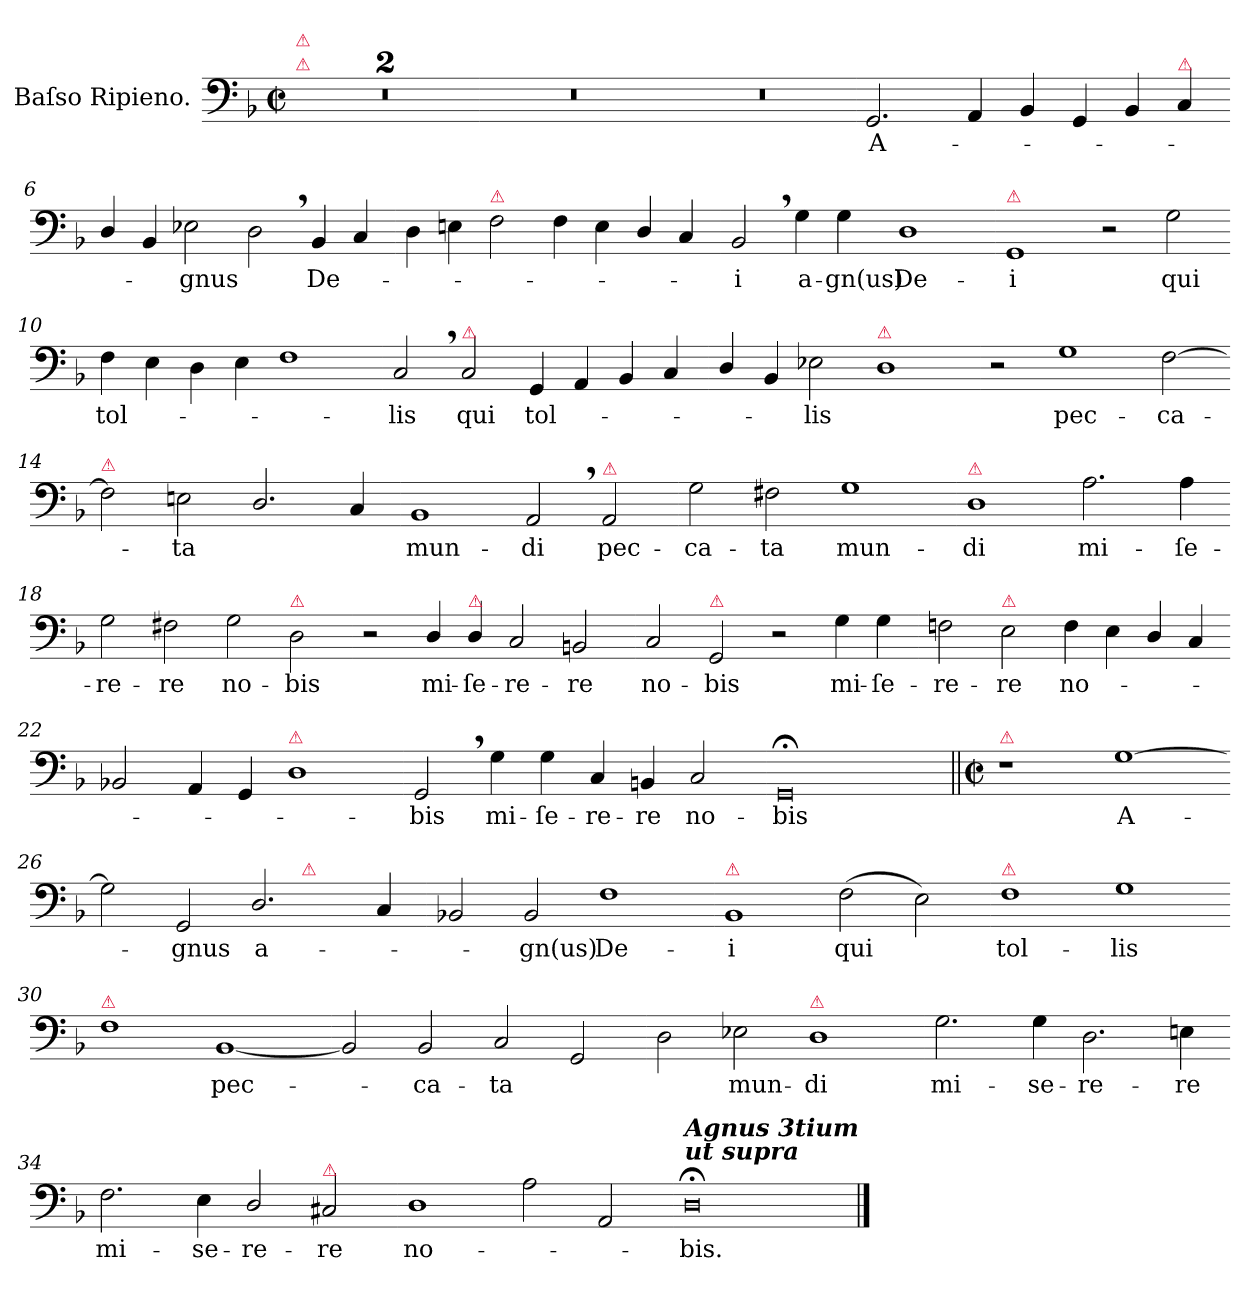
**kern	**text
*part1	*part1
*staff1	*staff1
*I"Baſso Ripieno.	*
*clefF4	*
*k[b-]	*
*M2/1	*
*met(c|)	*
=1	=1
!LO:TX:a:color=crimson:t=⚠	!
!LO:TX:a:color=crimson:t=⚠	!
0r	.
=2-	=2-
0r	.
=3-	=3-
0r	.
=4-	=4-
0r	.
=5-	=5-
2.GG/	A-
4AA/	.
4BB-/	.
4GG/	.
4BB-/	.
!LO:TX:a:color=crimson:t=⚠	!
4C/	.
=6-	=6-
4D/	.
4BB-/	.
2E-X\	-gnus
2D,\	.
4BB-/	De-
4C/	.
=7-	=7-
4D\	.
4En\	.
!LO:TX:a:color=crimson:t=⚠	!
2F\	.
4F\	.
4E\	.
4D/	.
4C/	.
=8-	=8-
2BB-,/	-i
4G\	a-
4G\	-gn(us)
1D	De-
=9-	=9-
!LO:TX:a:color=crimson:t=⚠	!
1GG	-i
2r	.
2G\	qui
=10-	=10-
4F\	tol-
4E\	.
4D\	.
4E\	.
1F	.
=11-	=11-
2C,/	-lis
!LO:TX:a:color=crimson:t=⚠	!
2C/	qui
4GG/	tol-
4AA/	.
4BB-/	.
4C/	.
=12-	=12-
4D/	.
4BB-/	.
2E-X\	-lis
!LO:TX:a:color=crimson:t=⚠	!
1D	.
=13-	=13-
2r	.
1G	pec-
[2F\	-ca-
=14-	=14-
!LO:TX:a:color=crimson:t=⚠	!
2F\]	.
2En\	-ta
2.D/	.
4C/	.
=15-	=15-
1BB-	mun-
2AA,/	-di
!LO:TX:a:color=crimson:t=⚠	!
2AA/	pec-
=16-	=16-
2G\	-ca-
2F#X\	-ta
1G	mun-
=17-	=17-
!LO:TX:a:color=crimson:t=⚠	!
1D	-di
2.A\	mi-
4A\	-ſe-
=18-	=18-
2G\	-re-
2F#X\	-re
2G\	no-
!LO:TX:a:color=crimson:t=⚠	!
2D\	-bis
=19-	=19-
2r	.
!	!LO:LY:i
4D/	mi-
!LO:TX:a:color=crimson:t=⚠	!
!	!LO:LY:i
4D/	-ſe-
!	!LO:LY:i
2C/	-re-
!	!LO:LY:i
2BBn/	-re
=20-	=20-
!	!LO:LY:i
2C/	no-
!LO:TX:a:color=crimson:t=⚠	!
!	!LO:LY:i
2GG/	-bis
2r	.
4G\	mi-
4G\	-ſe-
=21-	=21-
2Fn\	-re-
!LO:TX:a:color=crimson:t=⚠	!
2E\	-re
4F\	no-
4E\	.
4D/	.
4C/	.
=22-	=22-
2BB-X/	.
4AA/	.
4GG/	.
!LO:TX:a:color=crimson:t=⚠	!
1D	.
=23-	=23-
2GG,/	-bis
!	!LO:LY:i
4G\	mi-
!	!LO:LY:i
4G\	-ſe-
!	!LO:LY:i
4C/	-re-
!	!LO:LY:i
4BBn/	-re
!	!LO:LY:i
2C/	no-
=24-	=24-
!	!LO:LY:i
0GG;<	-bis
=25||	=25||
*M2/1	*
*met(c|)	*
!LO:TX:a:color=crimson:t=⚠	!
1r	.
[1G	A-
=26-	=26-
!LO:TX:a:color=crimson:t=⚠	!
*^	*
2G]	1ryy	.
2GG/	.	-gnus
2.D/	4ryy	a-
!	!LO:TX:a:color=crimson:t=⚠	!
.	2.ryy	.
4C/	.	.
*v	*v	*
=27-	=27-
2BB-X/	.
2BB-/	-gn(us)
1F	De-
=28-	=28-
!LO:TX:a:color=crimson:t=⚠	!
1BB-	-i
(>2F\	qui
2E\)	.
=29-	=29-
!LO:TX:a:color=crimson:t=⚠	!
1F	tol-
1G	-lis
=30-	=30-
!LO:TX:a:color=crimson:t=⚠	!
1F	.
[1BB-	pec-
=31-	=31-
2BB-]	.
2BB-/	-ca-
2C/	-ta
2GG/	.
=32-	=32-
2D\	.
2E-X\	mun-
!LO:TX:a:color=crimson:t=⚠	!
1D	-di
=33-	=33-
2.G\	mi-
4G\	-se-
2.D\	-re-
4En\	-re
=34-	=34-
!	!LO:LY:i
2.F\	mi-
!	!LO:LY:i
4E\	-se-
!	!LO:LY:i
2D/	-re-
!LO:TX:a:color=crimson:t=⚠	!
!	!LO:LY:i
2C#X/	-re
=35-	=35-
1D	no-
2A\	.
2AA/	.
=36-	=36-
!LO:TX:a:Bi:t=Agnus 3tium\nut supra	!
0D;<	-bis.
==	==
*-	*-
